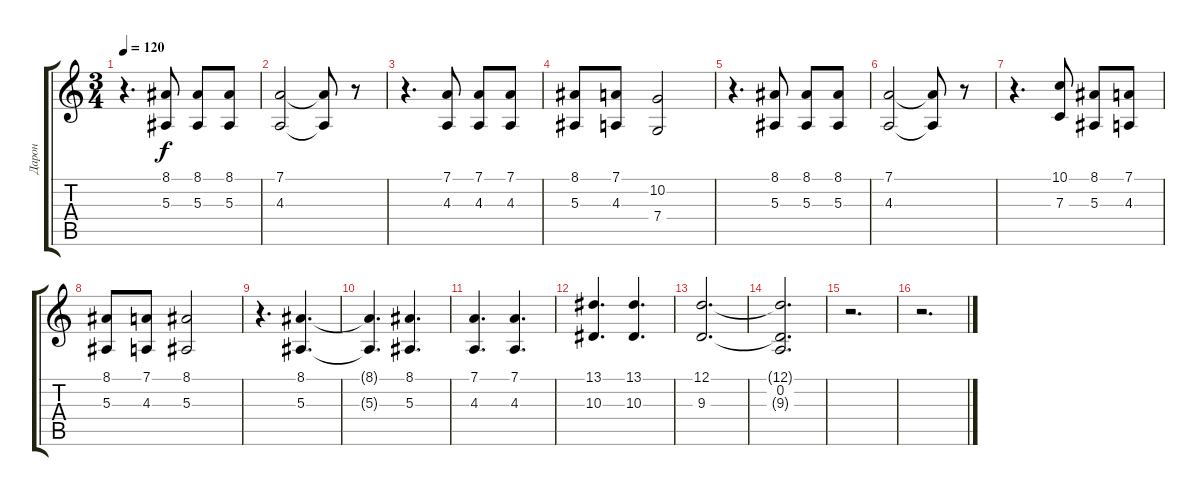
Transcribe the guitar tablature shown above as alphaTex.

\track ("Дарон" "Дарон") {instrument flute}
\staff {score tabs}
\tuning (D4 A3 F3 C3 G2 D2) {hide}
\ts (3 4)
\tempo 120
\clef g2
\ks c
r.4{d dy f} (8.1 5.3).8 (8.1 5.3).8 (8.1 5.3).8 |
(7.1 4.3).2 (7.1{t} 4.3{t}).8 r.8 |
r.4{d} (7.1 4.3).8 (7.1 4.3).8 (7.1 4.3).8 |
(8.1 5.3).8 (7.1 4.3).8 (10.2 7.4).2 |
r.4{d} (8.1 5.3).8 (8.1 5.3).8 (8.1 5.3).8 |
(7.1 4.3).2 (7.1{t} 4.3{t}).8 r.8 |
r.4{d} (10.1 7.3).8 (8.1 5.3).8 (7.1 4.3).8 |
(8.1 5.3).8 (7.1 4.3).8 (8.1 5.3).2 |
r.4{d} (8.1 5.3).4{d} |
(8.1{t} 5.3{t}).4{d} (8.1 5.3).4{d} |
(7.1 4.3).4{d} (7.1 4.3).4{d} |
(13.1 10.3).4{d} (13.1 10.3).4{d} |
(12.1 9.3).2{d} |
(12.1{t} 0.2 9.3{t}).2{d} |
r.2{d} |
r.2{d}
